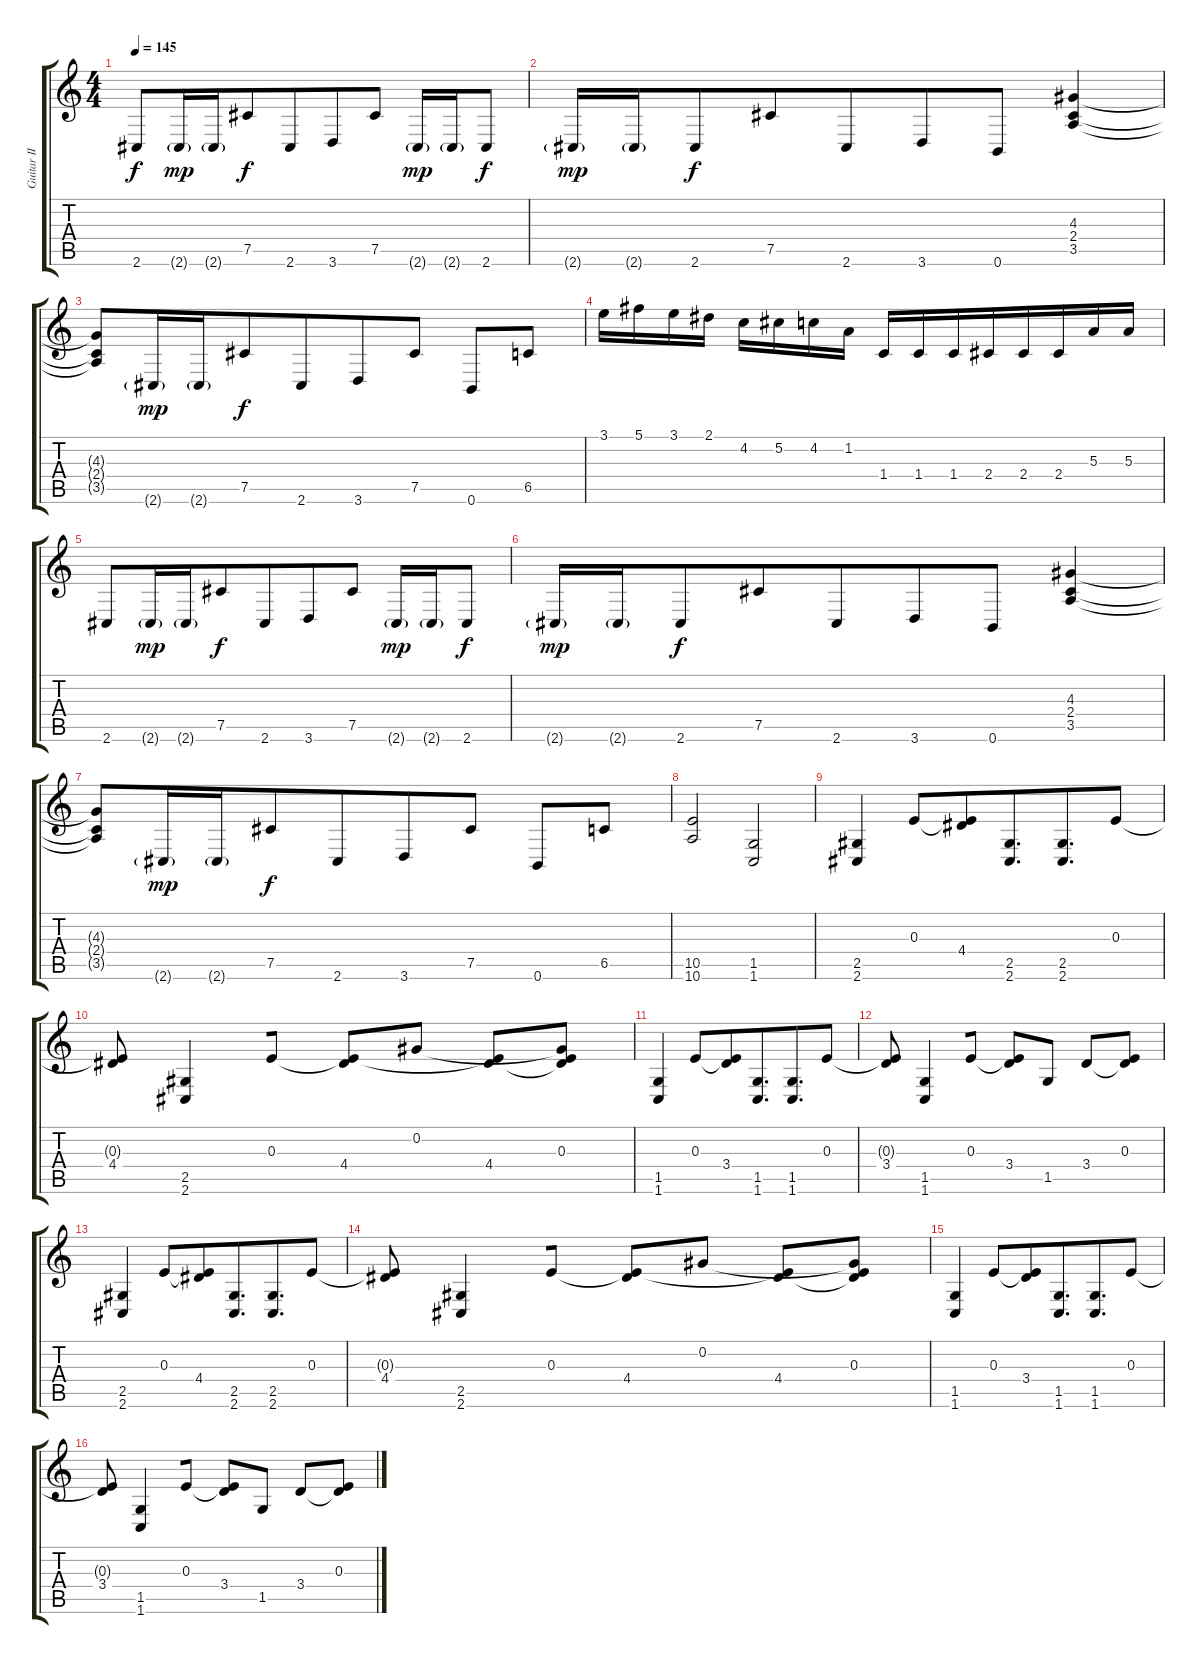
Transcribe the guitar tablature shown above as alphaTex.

\track ("Guitar II" "Guitar II") {instrument overdrivenguitar}
\staff {score tabs}
\tuning (Db4 Ab3 E3 B2 Gb2 B1) {hide}
\ts (4 4)
\tempo 145
\clef g2
\ks c
2.6.8{dy f} 2.6{g}.16{dy mp beam merge} 2.6{g}.16{beam merge} 7.5.8{dy f} 2.6.8{beam merge} 3.6.8{beam merge} 7.5.8 2.6{g}.16{dy mp beam merge} 2.6{g}.16 2.6.8{dy f} |
2.6{g}.16{dy mp beam merge} 2.6{g}.16{beam merge} 2.6.8{dy f beam merge} 7.5.8 2.6.8{beam merge} 3.6.8 0.6.8 (4.3 2.4 3.5).4 |
(4.3{t} 2.4{t} 3.5{t}).8 2.6{g}.16{dy mp beam merge} 2.6{g}.16{beam merge} 7.5.8{dy f} 2.6.8{beam merge} 3.6.8{beam merge} 7.5.8 0.6.8{beam merge} 6.5.8 |
3.1.16{beam merge} 5.1.16 3.1.16{beam merge} 2.1.16 4.2.16{beam merge} 5.2.16 4.2.16 1.2.16 1.4.16 1.4.16{beam merge} 1.4.16 2.4.16{beam merge} 2.4.16{beam merge} 2.4.16 5.3.16{beam merge} 5.3.16 |
2.6.8 2.6{g}.16{dy mp beam merge} 2.6{g}.16{beam merge} 7.5.8{dy f} 2.6.8{beam merge} 3.6.8{beam merge} 7.5.8 2.6{g}.16{dy mp beam merge} 2.6{g}.16 2.6.8{dy f} |
2.6{g}.16{dy mp beam merge} 2.6{g}.16{beam merge} 2.6.8{dy f beam merge} 7.5.8 2.6.8{beam merge} 3.6.8 0.6.8 (4.3 2.4 3.5).4 |
(4.3{t} 2.4{t} 3.5{t}).8 2.6{g}.16{dy mp beam merge} 2.6{g}.16{beam merge} 7.5.8{dy f} 2.6.8{beam merge} 3.6.8{beam merge} 7.5.8 0.6.8{beam merge} 6.5.8 |
(10.5 10.6).2 (1.5 1.6).2 |
(2.5 2.6).4{beam merge} 0.3.8 (0.3{t} 4.4).8{beam merge} (2.5 2.6).8{d beam merge} (2.5 2.6).8{d beam merge} 0.3.8 |
(0.3{t} 4.4).8 (2.5 2.6).4{beam merge} 0.3.8 (0.3{t} 4.4).8 0.2.8 (0.3{t} 4.4).8 (0.2{t} 0.3 4.4{t}).8 |
(1.5 1.6).4{beam merge} 0.3.8 (0.3{t} 3.4).8{beam merge} (1.5 1.6).8{d beam merge} (1.5 1.6).8{d beam merge} 0.3.8 |
(0.3{t} 3.4).8 (1.5 1.6).4{beam merge} 0.3.8 (0.3{t} 3.4).8 1.5.8 3.4.8 (0.3 3.4{t}).8 |
(2.5 2.6).4{beam merge} 0.3.8 (0.3{t} 4.4).8{beam merge} (2.5 2.6).8{d beam merge} (2.5 2.6).8{d beam merge} 0.3.8 |
(0.3{t} 4.4).8 (2.5 2.6).4{beam merge} 0.3.8 (0.3{t} 4.4).8 0.2.8 (0.3{t} 4.4).8 (0.2{t} 0.3 4.4{t}).8 |
(1.5 1.6).4{beam merge} 0.3.8 (0.3{t} 3.4).8{beam merge} (1.5 1.6).8{d beam merge} (1.5 1.6).8{d beam merge} 0.3.8 |
(0.3{t} 3.4).8 (1.5 1.6).4{beam merge} 0.3.8 (0.3{t} 3.4).8 1.5.8 3.4.8 (0.3 3.4{t}).8
